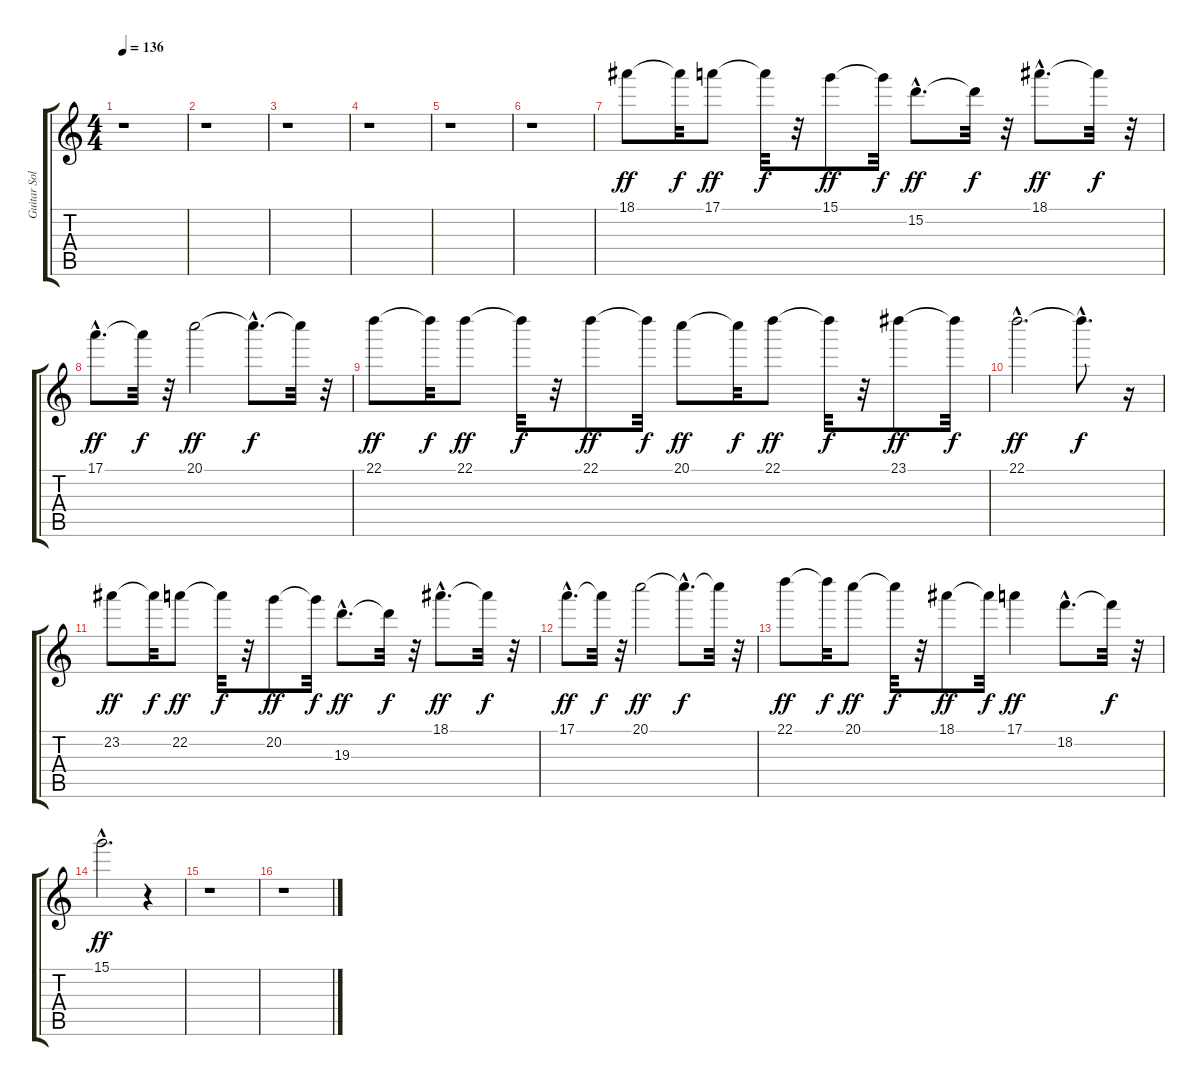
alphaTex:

\track ("Guitar Solo" "Guitar Sol") {instrument overdrivenguitar}
\staff {score tabs}
\tuning (E4 B3 G3 D3 A2 E2) {hide}
\ts (4 4)
\tempo 136
\clef g2
\ks c
r.1{dy ff} |
r.1 |
r.1 |
r.1 |
r.1 |
r.1 |
18.1.8 18.1{t}.32{dy f} 17.1.8{dy ff} 17.1{t}.32{dy f} r.32 15.1.8{dy ff} 15.1{t}.32{dy f} 15.2{hac}.8{d dy ff} 15.2{t}.32{dy f} r.32 18.1{hac}.8{d dy ff} 18.1{t}.32{dy f} r.32 |
17.1{hac}.8{d dy ff} 17.1{t}.32{dy f} r.32 20.1.2{dy ff} 20.1{hac t}.8{d dy f} 20.1{t}.32 r.32 |
22.1.8{dy ff} 22.1{t}.32{dy f} 22.1.8{dy ff} 22.1{t}.32{dy f} r.32 22.1.8{dy ff} 22.1{t}.32{dy f} 20.1.8{dy ff} 20.1{t}.32{dy f} 22.1.8{dy ff} 22.1{t}.32{dy f} r.32 23.1.8{dy ff} 23.1{t}.32{dy f} |
22.1{hac}.2{d dy ff} 22.1{hac t}.8{d dy f} r.16 |
23.2.8{dy ff} 23.2{t}.32{dy f} 22.2.8{dy ff} 22.2{t}.32{dy f} r.32 20.2.8{dy ff} 20.2{t}.32{dy f} 19.3{hac}.8{d dy ff} 19.3{t}.32{dy f} r.32 18.1{hac}.8{d dy ff} 18.1{t}.32{dy f} r.32 |
17.1{hac}.8{d dy ff} 17.1{t}.32{dy f} r.32 20.1.2{dy ff} 20.1{hac t}.8{d dy f} 20.1{t}.32 r.32 |
22.1.8{dy ff} 22.1{t}.32{dy f} 20.1.8{dy ff} 20.1{t}.32{dy f} r.32 18.1.8{dy ff} 18.1{t}.32{dy f} 17.1.4{dy ff} 18.2{hac}.8{d} 18.2{t}.32{dy f} r.32 |
15.1{hac}.2{d dy ff} r.4 |
r.1 |
r.1
